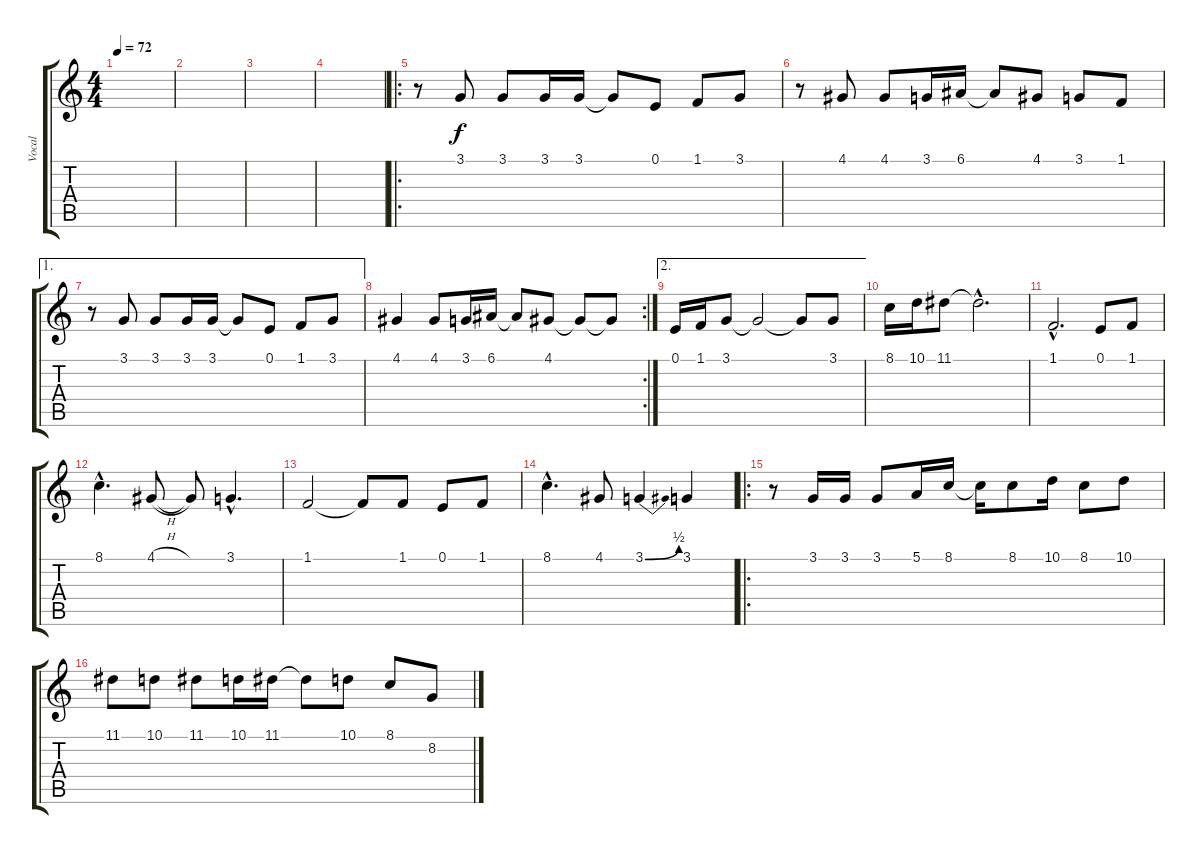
\track ("Vocal" "Vocal") {instrument fx5brightness}
\staff {score tabs}
\tuning (E4 B3 G3 D3 A2 E2) {hide}
\ts (4 4)
\tempo 72
\clef g2
\ks c
|
|
|
|
\ro
r.8 3.1.8 3.1.8 3.1.16 3.1.16 3.1{t}.8 0.1.8 1.1.8 3.1.8 |
r.8 4.1.8 4.1.8 3.1.16 6.1.16 6.1{t}.8 4.1.8 3.1.8 1.1.8 |
\ae 1
r.8 3.1.8 3.1.8 3.1.16 3.1.16 3.1{t}.8 0.1.8 1.1.8 3.1.8 |
\rc 2
4.1.4 4.1.8 3.1.16 6.1.16 6.1{t}.8 4.1.8 4.1{t}.8 4.1{t}.8 |
\ae 2
0.1.16 1.1.16 3.1.8 3.1{t}.2 3.1{t}.8 3.1.8 |
8.1.16 10.1.16 11.1.8 11.1{hac t}.2{d} |
1.1{hac}.2{d} 0.1.8 1.1.8 |
8.1{hac}.4{d} 4.1{h}.8 4.1{t}.8 3.1{hac}.4{d} |
1.1.2 1.1{t}.8 1.1.8 0.1.8 1.1.8 |
8.1{hac}.4{d} 4.1.8 3.1{be (bend 0 0 60 2)}.4 3.1.4 |
\ro
r.8 3.1.16 3.1.16 3.1.8 5.1.16 8.1.16 8.1{t}.16 8.1.8 10.1.16 8.1.8 10.1.8 |
11.1.8 10.1.8 11.1.8 10.1.16 11.1.16 11.1{t}.8 10.1.8 8.1.8 8.2.8
